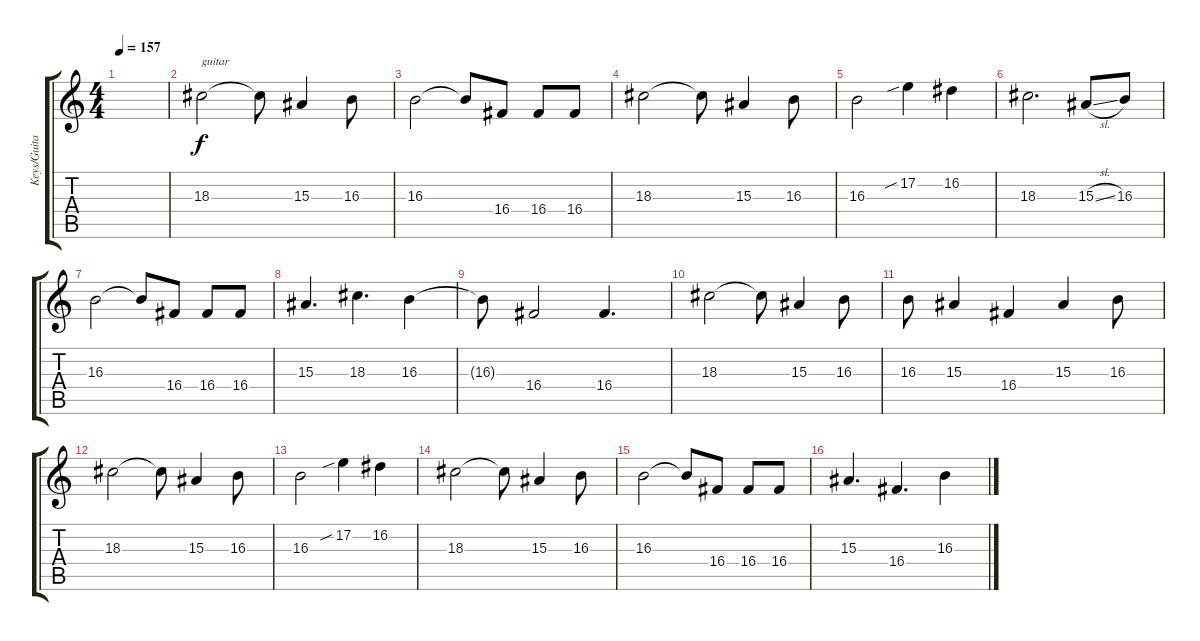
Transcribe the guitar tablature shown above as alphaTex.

\track ("Keys/Guitar" "Keys/Guita") {instrument choiraahs}
\staff {score tabs}
\tuning (E4 B3 G3 D3 A2 E2) {hide}
\ts (4 4)
\tempo 157
\clef g2
\ks c
|
18.3.2{txt "guitar" volume 14 instrument overdrivenguitar} 18.3{t}.8 15.3.4 16.3.8 |
16.3.2 16.3{t}.8 16.4.8 16.4.8 16.4.8 |
18.3.2 18.3{t}.8 15.3.4 16.3.8 |
16.3.2 17.2{sib}.4 16.2.4 |
18.3.2{d} 15.3{sl}.8 16.3.8 |
16.3.2 16.3{t}.8 16.4.8 16.4.8 16.4.8 |
15.3.4{d} 18.3.4{d} 16.3.4 |
16.3{t}.8 16.4.2 16.4.4{d} |
18.3.2 18.3{t}.8 15.3.4 16.3.8 |
16.3.8 15.3.4 16.4.4 15.3.4 16.3.8 |
18.3.2 18.3{t}.8 15.3.4 16.3.8 |
16.3.2 17.2{sib}.4 16.2.4 |
18.3.2 18.3{t}.8 15.3.4 16.3.8 |
16.3.2 16.3{t}.8 16.4.8 16.4.8 16.4.8 |
15.3.4{d} 16.4.4{d} 16.3.4
